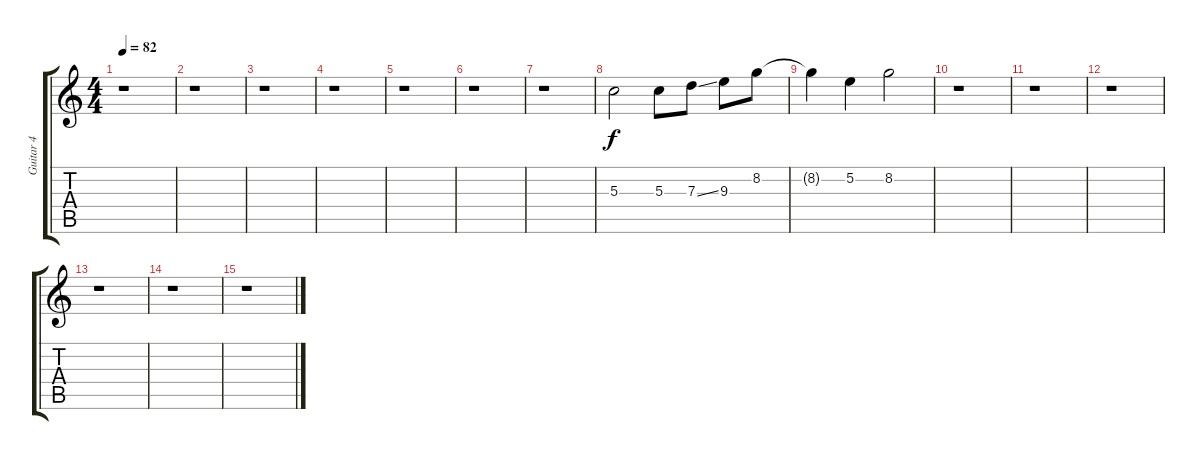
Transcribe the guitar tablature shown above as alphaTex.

\track ("Guitar 4" "Guitar 4") {instrument overdrivenguitar}
\staff {score tabs}
\tuning (E4 B3 G3 D3 A2 E2) {hide}
\ts (4 4)
\tempo 82
\clef g2
\ks c
r.1{dy f} |
r.1 |
r.1 |
r.1 |
r.1 |
r.1 |
r.1 |
5.3.2 5.3.8 7.3{ss}.8 9.3.8 8.2.8 |
8.2{t}.4 5.2.4 8.2.2 |
r.1 |
r.1 |
r.1 |
r.1 |
r.1 |
r.1
